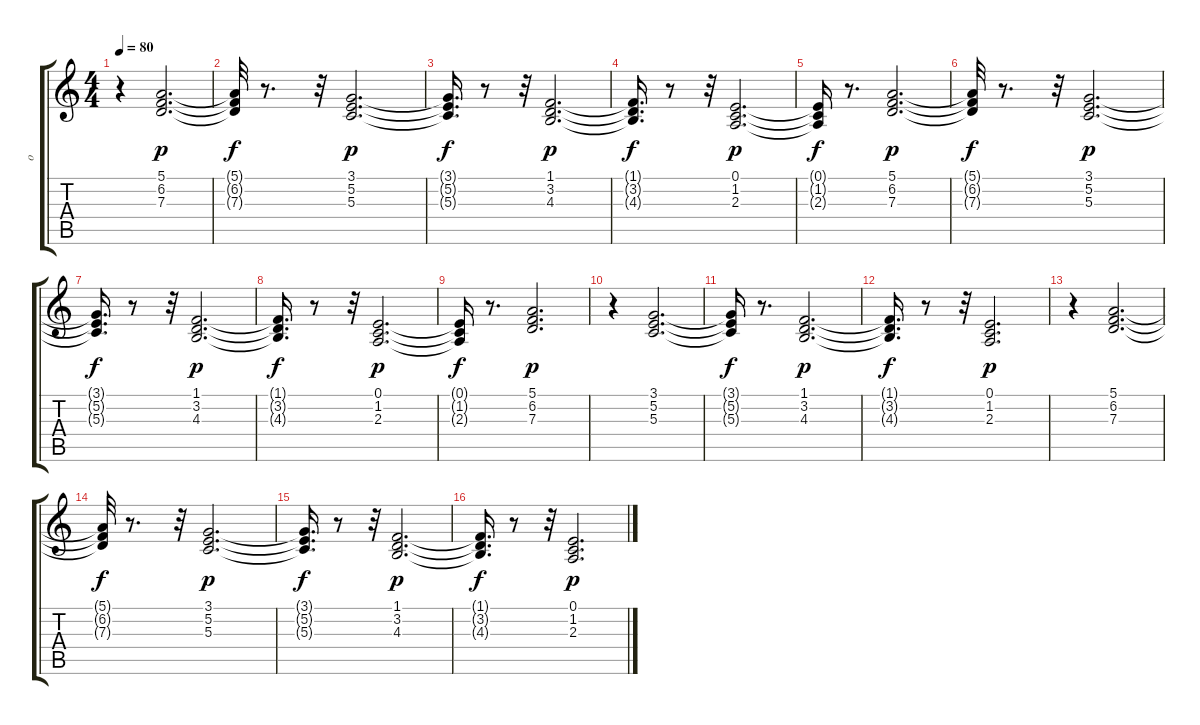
\track ("o       " "o       ") {instrument pad6metallic}
\staff {score tabs}
\tuning (E4 B3 G3 D3 A2 E2) {hide}
\ts (4 4)
\tempo 80
\clef g2
\ks c
r.4{dy p} (5.1 6.2 7.3).2{d} |
(5.1{t} 6.2{t} 7.3{t}).32{dy f} r.8{d} r.32 (3.1 5.2 5.3).2{d dy p} |
(3.1{t} 5.2{t} 5.3{t}).16{d dy f} r.8 r.32 (1.1 3.2 4.3).2{d dy p} |
(1.1{t} 3.2{t} 4.3{t}).16{d dy f} r.8 r.32 (0.1 1.2 2.3).2{d dy p} |
(0.1{t} 1.2{t} 2.3{t}).16{dy f} r.8{d} (5.1 6.2 7.3).2{d dy p} |
(5.1{t} 6.2{t} 7.3{t}).32{dy f} r.8{d} r.32 (3.1 5.2 5.3).2{d dy p} |
(3.1{t} 5.2{t} 5.3{t}).16{d dy f} r.8 r.32 (1.1 3.2 4.3).2{d dy p} |
(1.1{t} 3.2{t} 4.3{t}).16{d dy f} r.8 r.32 (0.1 1.2 2.3).2{d dy p} |
(0.1{t} 1.2{t} 2.3{t}).16{dy f} r.8{d} (5.1 6.2 7.3).2{d dy p} |
r.4 (3.1 5.2 5.3).2{d} |
(3.1{t} 5.2{t} 5.3{t}).16{dy f} r.8{d} (1.1 3.2 4.3).2{d dy p} |
(1.1{t} 3.2{t} 4.3{t}).16{d dy f} r.8 r.32 (0.1 1.2 2.3).2{d dy p} |
r.4 (5.1 6.2 7.3).2{d} |
(5.1{t} 6.2{t} 7.3{t}).32{dy f} r.8{d} r.32 (3.1 5.2 5.3).2{d dy p} |
(3.1{t} 5.2{t} 5.3{t}).16{d dy f} r.8 r.32 (1.1 3.2 4.3).2{d dy p} |
(1.1{t} 3.2{t} 4.3{t}).16{d dy f} r.8 r.32 (0.1 1.2 2.3).2{d dy p}
